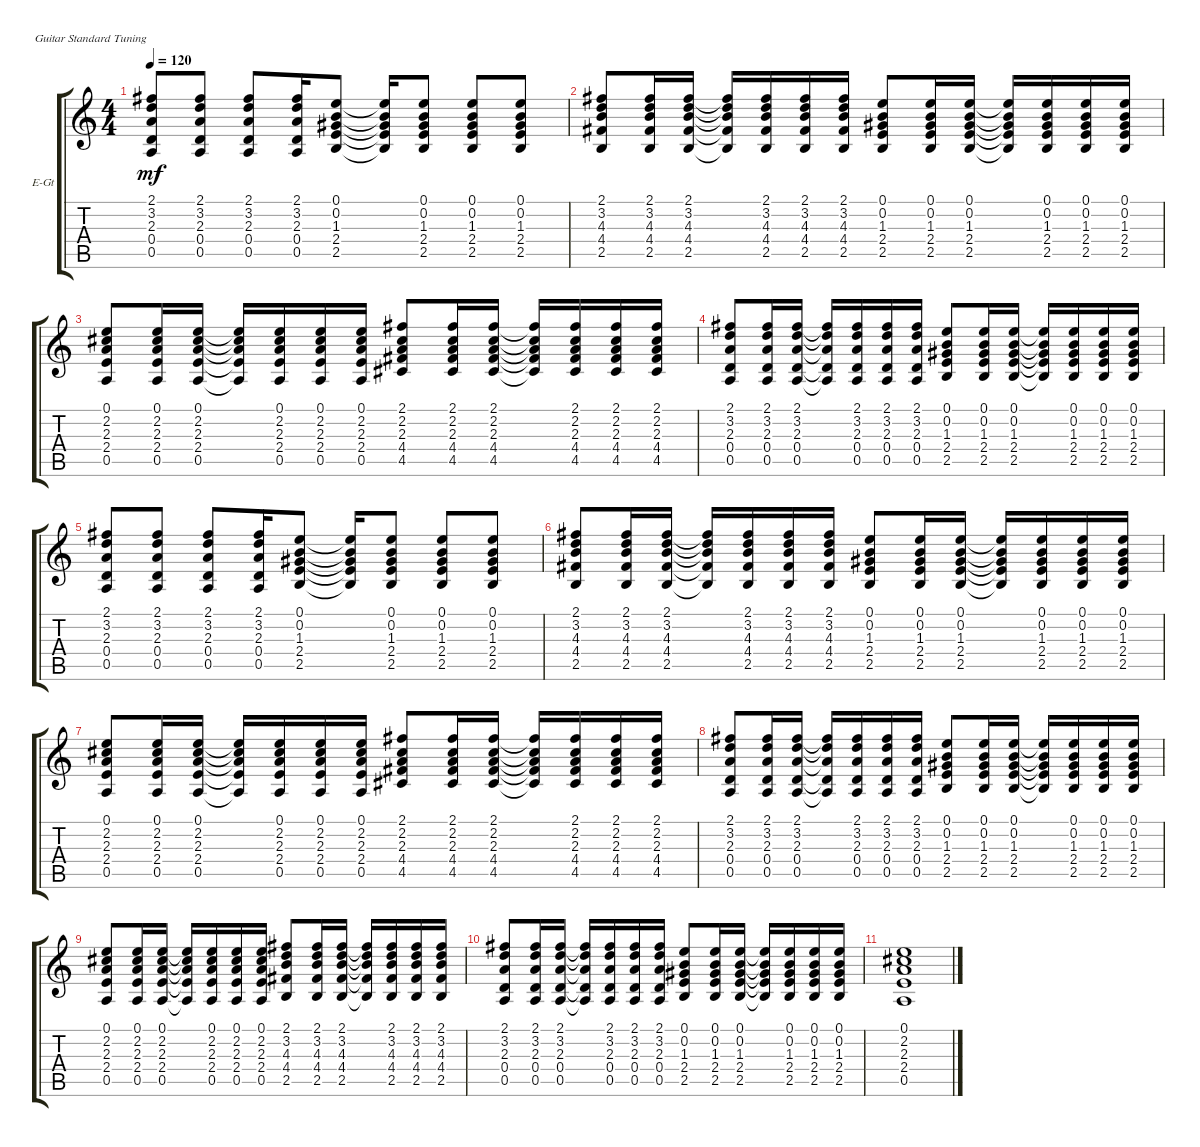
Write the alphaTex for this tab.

\defaultSystemsLayout 4
\bracketExtendMode groupsimilarinstruments
\firstSystemTrackNameOrientation horizontal
\otherSystemsTrackNameOrientation horizontal
\track ("Electric Guitar" "E-Gt") {instrument overdrivenguitar}
\staff {score tabs}
\tuning (E4 B3 G3 D3 A2 E2)
\ts (4 4)
\tempo 120
\clef g2
\ks c
(0.5 0.4 2.3 3.2 2.1).8{dy mf} (0.5 0.4 2.3 3.2 2.1).8 (3.2 2.3 0.4 0.5 2.1).8 (3.2 2.3 0.4 0.5 2.1).16 (0.1 0.2 1.3 2.4 2.5).8 (0.1{t} 0.2{t} 1.3{t} 2.4{t} 2.5{t}).16 (0.1 0.2 1.3 2.4 2.5).8 (1.3 0.2 0.1 2.4 2.5).8 (0.1 0.2 1.3 2.4 2.5).8 |
(3.2 4.3 4.4 2.5 2.1).8 (2.1 3.2 4.3 4.4 2.5).16 (2.5 4.4 4.3 3.2 2.1).16 (2.5{t} 4.4{t} 4.3{t} 3.2{t} 2.1{t}).16 (2.1 3.2 4.3 4.4 2.5).16 (2.1 3.2 4.3 4.4 2.5).16 (2.1 3.2 4.3 4.4 2.5).16 (0.2 1.3 2.4 2.5 0.1).8 (0.1 0.2 1.3 2.4 2.5).16 (2.4 1.3 0.2 0.1 2.5).16 (2.5{t} 2.4{t} 1.3{t} 0.2{t} 0.1{t}).16 (0.1 0.2 1.3 2.4 2.5).16 (0.1 0.2 1.3 2.4 2.5).16 (0.1 0.2 1.3 2.4 2.5).16 |
(2.2 2.3 2.4 0.5 0.1).8 (0.1 2.2 2.3 2.4 0.5).16 (0.5 2.4 2.3 2.2 0.1).16 (0.5{t} 2.4{t} 2.3{t} 2.2{t} 0.1{t}).16 (0.1 2.2 2.3 2.4 0.5).16 (0.1 2.2 2.3 2.4 0.5).16 (0.1 2.2 2.3 2.4 0.5).16 (2.2 2.3 4.4 4.5 2.1).8 (2.1 2.2 2.3 4.4 4.5).16 (4.4 2.3 2.2 2.1 4.5).16 (4.5{t} 4.4{t} 2.3{t} 2.2{t} 2.1{t}).16 (2.1 2.2 2.3 4.4 4.5).16 (2.1 2.2 2.3 4.4 4.5).16 (2.1 2.2 2.3 4.4 4.5).16 |
(3.2 2.3 0.4 0.5 2.1).8 (2.1 3.2 2.3 0.4 0.5).16 (0.5 0.4 2.3 3.2 2.1).16 (0.5{t} 0.4{t} 2.3{t} 3.2{t} 2.1{t}).16 (2.1 3.2 2.3 0.4 0.5).16 (2.1 3.2 2.3 0.4 0.5).16 (2.1 3.2 2.3 0.4 0.5).16 (0.2 1.3 2.4 2.5 0.1).8 (0.1 0.2 1.3 2.4 2.5).16 (2.4 1.3 0.2 0.1 2.5).16 (2.5{t} 2.4{t} 1.3{t} 0.2{t} 0.1{t}).16 (0.1 0.2 1.3 2.4 2.5).16 (0.1 0.2 1.3 2.4 2.5).16 (0.1 0.2 1.3 2.4 2.5).16 |
(0.5 0.4 2.3 3.2 2.1).8 (0.5 0.4 2.3 3.2 2.1).8 (3.2 2.3 0.4 0.5 2.1).8 (3.2 2.3 0.4 0.5 2.1).16 (0.1 0.2 1.3 2.4 2.5).8 (0.1{t} 0.2{t} 1.3{t} 2.4{t} 2.5{t}).16 (0.1 0.2 1.3 2.4 2.5).8 (1.3 0.2 0.1 2.4 2.5).8 (0.1 0.2 1.3 2.4 2.5).8 |
(3.2 4.3 4.4 2.5 2.1).8 (2.1 3.2 4.3 4.4 2.5).16 (2.5 4.4 4.3 3.2 2.1).16 (2.5{t} 4.4{t} 4.3{t} 3.2{t} 2.1{t}).16 (2.1 3.2 4.3 4.4 2.5).16 (2.1 3.2 4.3 4.4 2.5).16 (2.1 3.2 4.3 4.4 2.5).16 (0.2 1.3 2.4 2.5 0.1).8 (0.1 0.2 1.3 2.4 2.5).16 (2.4 1.3 0.2 0.1 2.5).16 (2.5{t} 2.4{t} 1.3{t} 0.2{t} 0.1{t}).16 (0.1 0.2 1.3 2.4 2.5).16 (0.1 0.2 1.3 2.4 2.5).16 (0.1 0.2 1.3 2.4 2.5).16 |
(2.2 2.3 2.4 0.5 0.1).8 (0.1 2.2 2.3 2.4 0.5).16 (0.5 2.4 2.3 2.2 0.1).16 (0.5{t} 2.4{t} 2.3{t} 2.2{t} 0.1{t}).16 (0.1 2.2 2.3 2.4 0.5).16 (0.1 2.2 2.3 2.4 0.5).16 (0.1 2.2 2.3 2.4 0.5).16 (2.2 2.3 4.4 4.5 2.1).8 (2.1 2.2 2.3 4.4 4.5).16 (4.4 2.3 2.2 2.1 4.5).16 (4.5{t} 4.4{t} 2.3{t} 2.2{t} 2.1{t}).16 (2.1 2.2 2.3 4.4 4.5).16 (2.1 2.2 2.3 4.4 4.5).16 (2.1 2.2 2.3 4.4 4.5).16 |
(3.2 2.3 0.4 0.5 2.1).8 (2.1 3.2 2.3 0.4 0.5).16 (0.5 0.4 2.3 3.2 2.1).16 (0.5{t} 0.4{t} 2.3{t} 3.2{t} 2.1{t}).16 (2.1 3.2 2.3 0.4 0.5).16 (2.1 3.2 2.3 0.4 0.5).16 (2.1 3.2 2.3 0.4 0.5).16 (0.2 1.3 2.4 2.5 0.1).8 (0.1 0.2 1.3 2.4 2.5).16 (2.4 1.3 0.2 0.1 2.5).16 (2.5{t} 2.4{t} 1.3{t} 0.2{t} 0.1{t}).16 (0.1 0.2 1.3 2.4 2.5).16 (0.1 0.2 1.3 2.4 2.5).16 (0.1 0.2 1.3 2.4 2.5).16 |
(2.2 2.3 2.4 0.5 0.1).8 (0.1 2.2 2.3 2.4 0.5).16 (0.5 2.4 2.3 2.2 0.1).16 (0.5{t} 2.4{t} 2.3{t} 2.2{t} 0.1{t}).16 (0.1 2.2 2.3 2.4 0.5).16 (0.1 2.2 2.3 2.4 0.5).16 (0.1 2.2 2.3 2.4 0.5).16 (3.2 4.3 4.4 2.5 2.1).8 (2.1 3.2 4.3 4.4 2.5).16 (4.4 4.3 3.2 2.1 2.5).16 (2.5{t} 4.4{t} 4.3{t} 3.2{t} 2.1{t}).16 (2.1 3.2 4.3 4.4 2.5).16 (2.1 3.2 4.3 4.4 2.5).16 (2.1 3.2 4.3 4.4 2.5).16 |
(3.2 2.3 0.4 0.5 2.1).8 (2.1 3.2 2.3 0.4 0.5).16 (0.5 0.4 2.3 3.2 2.1).16 (0.5{t} 0.4{t} 2.3{t} 3.2{t} 2.1{t}).16 (2.1 3.2 2.3 0.4 0.5).16 (2.1 3.2 2.3 0.4 0.5).16 (2.1 3.2 2.3 0.4 0.5).16 (0.2 1.3 2.4 2.5 0.1).8 (0.1 0.2 1.3 2.4 2.5).16 (2.4 1.3 0.2 0.1 2.5).16 (2.5{t} 2.4{t} 1.3{t} 0.2{t} 0.1{t}).16 (0.1 0.2 1.3 2.4 2.5).16 (0.1 0.2 1.3 2.4 2.5).16 (0.1 0.2 1.3 2.4 2.5).16 |
(0.1 2.2 2.3 2.4 0.5).1
